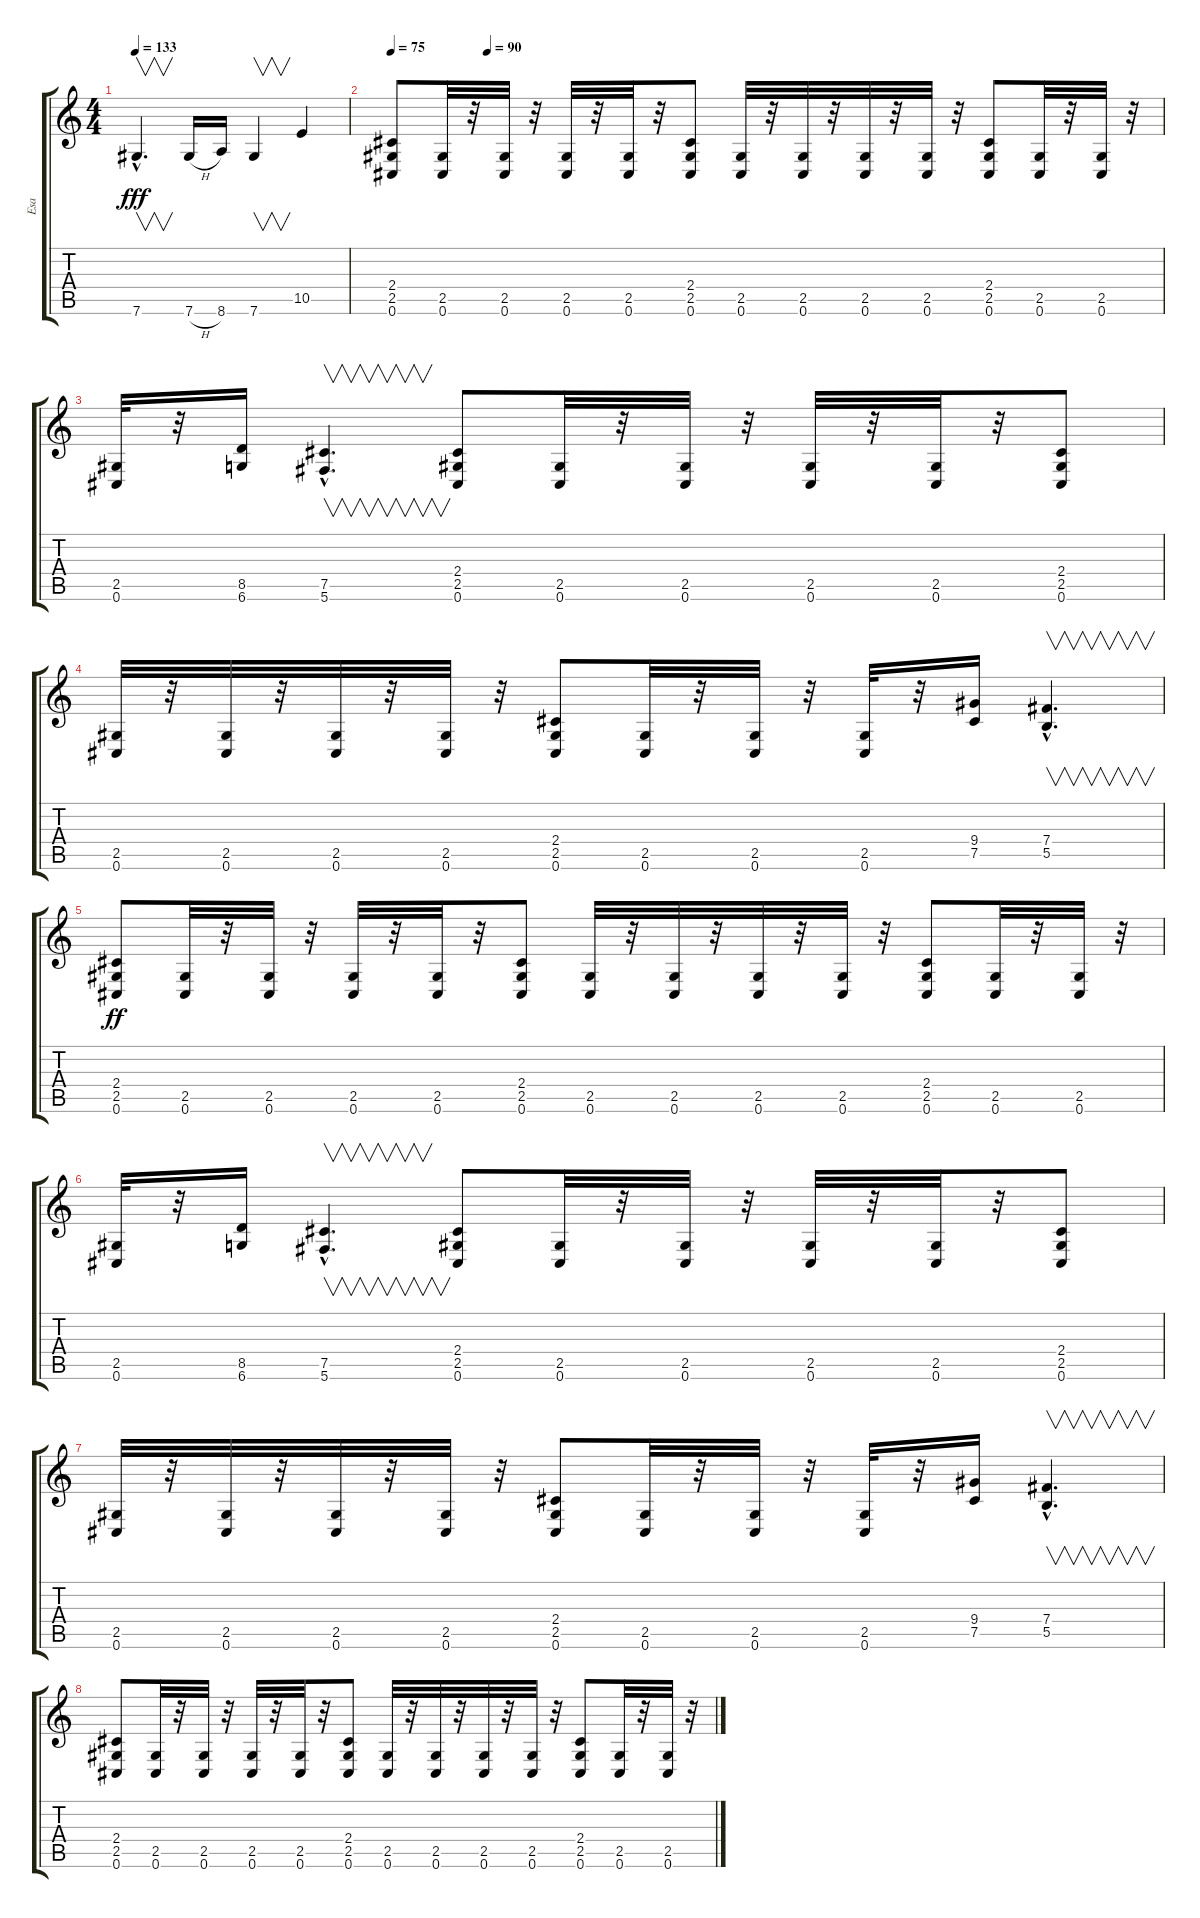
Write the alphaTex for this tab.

\track ("Esa" "Esa") {instrument overdrivenguitar}
\staff {score tabs}
\tuning (Db4 Ab3 E3 B2 Gb2 Db2) {hide}
\ts (4 4)
\tempo 133
\clef g2
\ks c
7.6{hac}.4{v d dy fff} 7.6{h}.16 8.6.16 7.6.4{v} 10.5.4 |
\tempo 75
\tempo (90 0.125)
(2.4 2.5 0.6).8 (2.5 0.6).32 r.32 (2.5 0.6).32 r.32 (2.5 0.6).32 r.32 (2.5 0.6).32 r.32 (2.4 2.5 0.6).8 (2.5 0.6).32 r.32 (2.5 0.6).32 r.32 (2.5 0.6).32 r.32 (2.5 0.6).32 r.32 (2.4 2.5 0.6).8 (2.5 0.6).32 r.32 (2.5 0.6).32 r.32 |
(2.5 0.6).32 r.32 (8.5 6.6).16 (7.5{hac} 5.6{hac}).4{v d} (2.4 2.5 0.6).8 (2.5 0.6).32 r.32 (2.5 0.6).32 r.32 (2.5 0.6).32 r.32 (2.5 0.6).32 r.32 (2.4 2.5 0.6).8 |
(2.5 0.6).32 r.32 (2.5 0.6).32 r.32 (2.5 0.6).32 r.32 (2.5 0.6).32 r.32 (2.4 2.5 0.6).8 (2.5 0.6).32 r.32 (2.5 0.6).32 r.32 (2.5 0.6).32 r.32 (9.4 7.5).16 (7.4{hac} 5.5{hac}).4{v d} |
(2.4 2.5 0.6).8{dy ff} (2.5 0.6).32 r.32 (2.5 0.6).32 r.32 (2.5 0.6).32 r.32 (2.5 0.6).32 r.32 (2.4 2.5 0.6).8 (2.5 0.6).32 r.32 (2.5 0.6).32 r.32 (2.5 0.6).32 r.32 (2.5 0.6).32 r.32 (2.4 2.5 0.6).8 (2.5 0.6).32 r.32 (2.5 0.6).32 r.32 |
(2.5 0.6).32 r.32 (8.5 6.6).16 (7.5{hac} 5.6{hac}).4{v d} (2.4 2.5 0.6).8 (2.5 0.6).32 r.32 (2.5 0.6).32 r.32 (2.5 0.6).32 r.32 (2.5 0.6).32 r.32 (2.4 2.5 0.6).8 |
(2.5 0.6).32 r.32 (2.5 0.6).32 r.32 (2.5 0.6).32 r.32 (2.5 0.6).32 r.32 (2.4 2.5 0.6).8 (2.5 0.6).32 r.32 (2.5 0.6).32 r.32 (2.5 0.6).32 r.32 (9.4 7.5).16 (7.4{hac} 5.5{hac}).4{v d} |
(2.4 2.5 0.6).8 (2.5 0.6).32 r.32 (2.5 0.6).32 r.32 (2.5 0.6).32 r.32 (2.5 0.6).32 r.32 (2.4 2.5 0.6).8 (2.5 0.6).32 r.32 (2.5 0.6).32 r.32 (2.5 0.6).32 r.32 (2.5 0.6).32 r.32 (2.4 2.5 0.6).8 (2.5 0.6).32 r.32 (2.5 0.6).32 r.32
